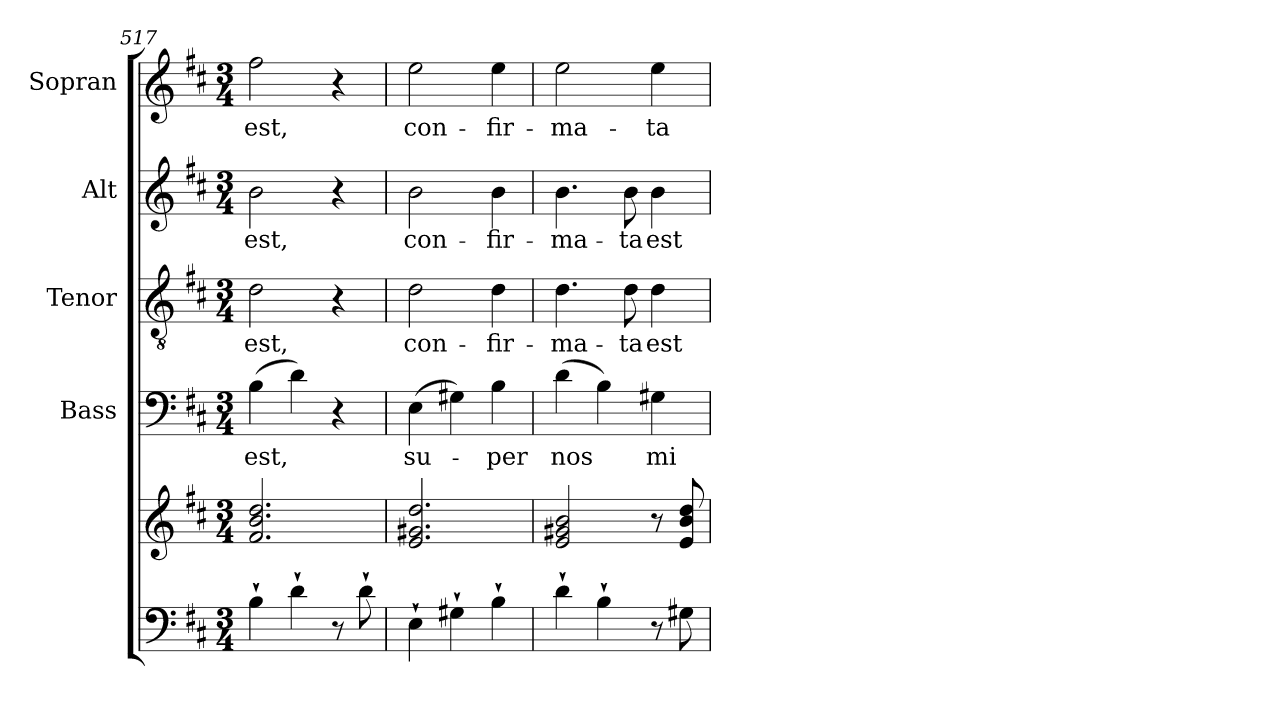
**kern	**kern	**kern	**text	**kern	**text	**kern	**text	**kern	**text
*part5	*part5	*part4	*part4	*part3	*part3	*part2	*part2	*part1	*part1
*staff6	*staff5	*staff4	*staff4	*staff3	*staff3	*staff2	*staff2	*staff1	*staff1
*	*	*I"Bass	*	*I"Tenor	*	*I"Alt	*	*I"Sopran	*
*	*	*I'B.	*	*I'T.	*	*I'A.	*	*I'S.	*
*clefF4	*clefG2	*clefF4	*	*clefGv2	*	*clefG2	*	*clefG2	*
*k[f#c#]	*k[f#c#]	*k[f#c#]	*	*k[f#c#]	*	*k[f#c#]	*	*k[f#c#]	*
*D:	*D:	*D:	*	*D:	*	*D:	*	*D:	*
*M3/4	*M3/4	*M3/4	*	*M3/4	*	*M3/4	*	*M3/4	*
=517	=517	=517	=517	=517	=517	=517	=517	=517	=517
!	!	!	!LO:LY:b	!	!LO:LY:b	!	!LO:LY:b	!	!LO:LY:b
4B`>\	2.f#/ 2.b/ 2.dd/	(>4B\	est,	2d\	est,	2b\	est,	2ff#\	est,
4d`>\	.	4d\)	.	.	.	.	.	.	.
8r	.	4r	.	4r	.	4r	.	4r	.
8d`>\	.	.	.	.	.	.	.	.	.
=518	=518	=518	=518	=518	=518	=518	=518	=518	=518
!	!	!	!LO:LY:b	!	!LO:LY:b	!	!LO:LY:b	!	!LO:LY:b
4E`>\	2.e/ 2.g#X/ 2.dd/	(>4E\	su-	2d\	con-	2b\	con-	2ee\	con-
4G#X`>\	.	4G#X\)	.	.	.	.	.	.	.
!	!	!	!LO:LY:b	!	!LO:LY:b	!	!LO:LY:b	!	!LO:LY:b
4B`>\	.	4B\	-per	4d\	-fir-	4b\	-fir-	4ee\	-fir-
=519	=519	=519	=519	=519	=519	=519	=519	=519	=519
!	!	!	!LO:LY:b	!	!LO:LY:b	!	!LO:LY:b	!	!LO:LY:b
4d`>\	2e/ 2g#X/ 2b/	(>4d\	nos	4.d\	-ma-	4.b\	-ma-	2ee\	-ma-
4B`>\	.	4B\)	.	.	.	.	.	.	.
!	!	!	!	!	!LO:LY:b	!	!LO:LY:b	!	!
.	.	.	.	8d\	-ta	8b\	-ta	.	.
!	!	!	!LO:LY:b	!	!LO:LY:b	!	!LO:LY:b	!	!LO:LY:b
8r	8r	4G#X\	mi-	4d\	est	4b\	est	4ee\	-ta
8G#X\	8e/ 8b/ 8dd/	.	.	.	.	.	.	.	.
=	=	=	=	=	=	=	=	=	=
*-	*-	*-	*-	*-	*-	*-	*-	*-	*-
